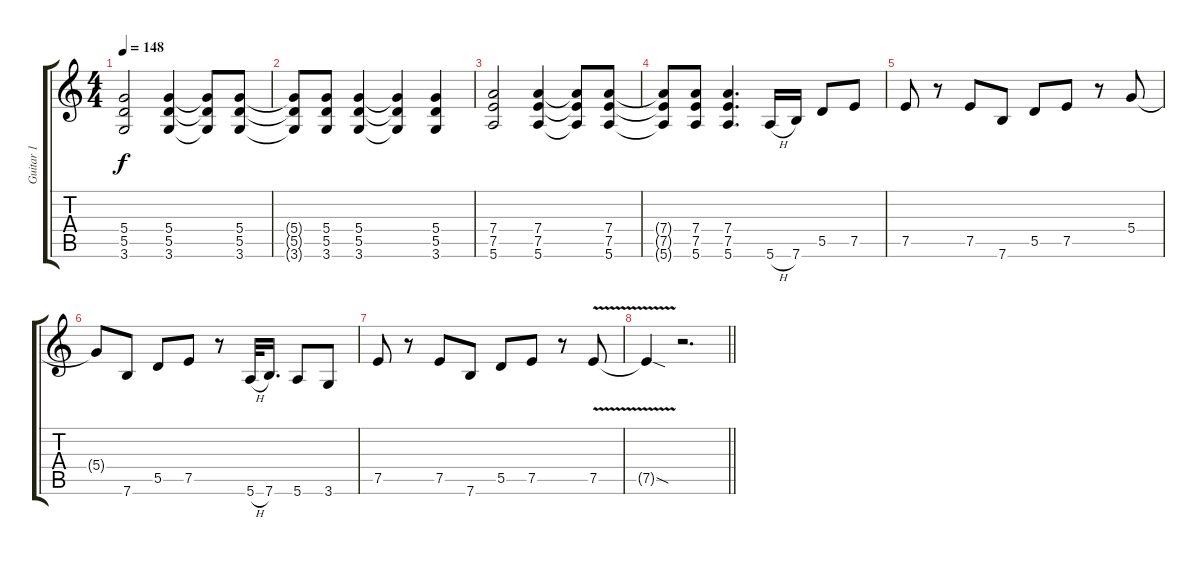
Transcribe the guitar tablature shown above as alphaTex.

\track ("Guitar 1" "Guitar 1") {instrument overdrivenguitar}
\staff {score tabs}
\tuning (E4 B3 G3 D3 A2 E2) {hide}
\ts (4 4)
\tempo 148
\clef g2
\ks c
(5.4 5.5 3.6).2{dy f} (5.4 5.5 3.6).4 (5.4{t} 5.5{t} 3.6{t}).8 (5.4 5.5 3.6).8 |
(5.4{t} 5.5{t} 3.6{t}).8 (5.4 5.5 3.6).8 (5.4 5.5 3.6).4 (5.4{t} 5.5{t} 3.6{t}).4 (5.4 5.5 3.6).4 |
(7.4 7.5 5.6).2 (7.4 7.5 5.6).4 (7.4{t} 7.5{t} 5.6{t}).8 (7.4 7.5 5.6).8 |
(7.4{t} 7.5{t} 5.6{t}).8 (7.4 7.5 5.6).8 (7.4 7.5 5.6).4{d} 5.6{h}.16 7.6.16 5.5.8 7.5.8 |
7.5.8 r.8 7.5.8 7.6.8 5.5.8 7.5.8 r.8 5.4.8 |
5.4{t}.8 7.6.8 5.5.8 7.5.8 r.8 5.6{h}.32 7.6.16{d} 5.6.8 3.6.8 |
7.5.8 r.8 7.5.8 7.6.8 5.5.8 7.5.8 r.8 7.5{v}.8 |
\barLineRight lightlight
7.5{sod t}.4 r.2{d}
